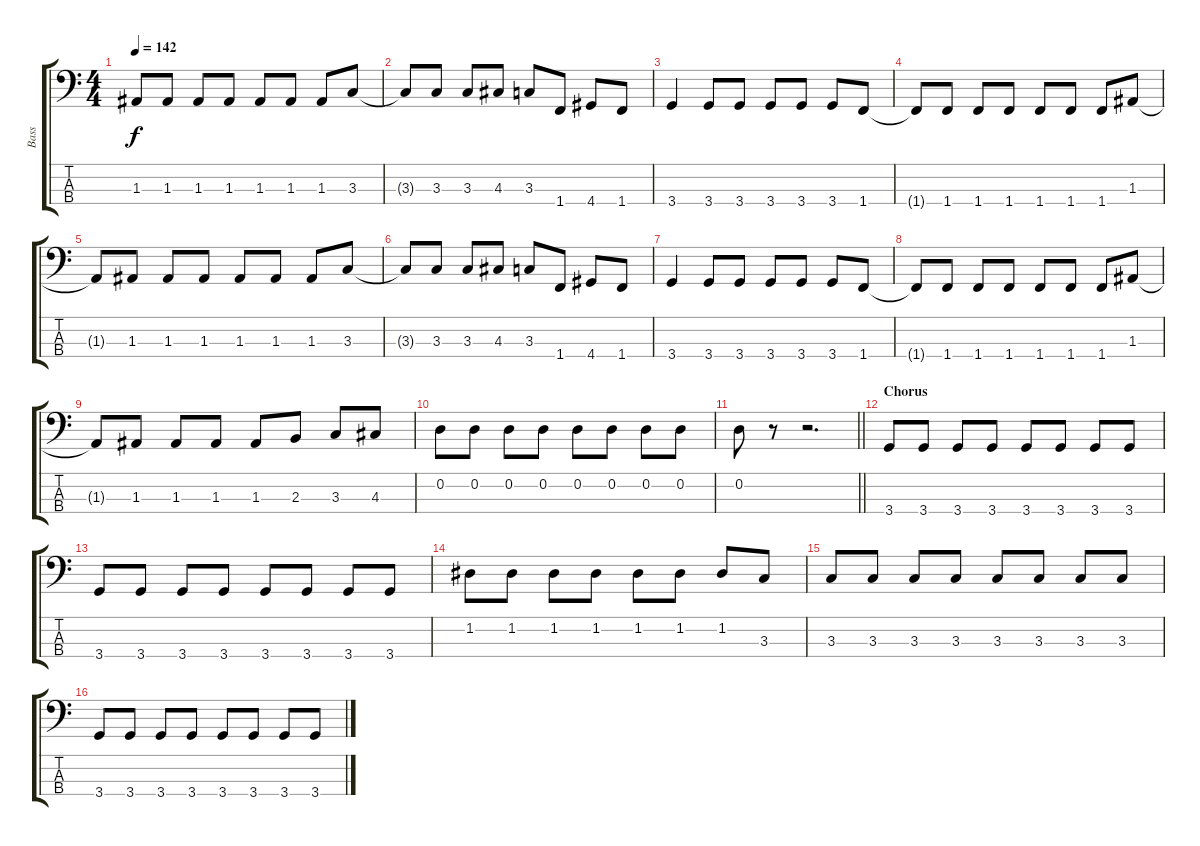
\track ("Bass" "Bass") {instrument electricbasspick}
\staff {score tabs}
\tuning (G2 D2 A1 E1) {hide}
\ts (4 4)
\tempo 142
\clef f4
\ks c
1.3{t}.8{dy f} 1.3.8 1.3.8 1.3.8 1.3.8 1.3.8 1.3.8 3.3.8 |
3.3{t}.8 3.3.8 3.3.8 4.3.8 3.3.8 1.4.8 4.4.8 1.4.8 |
3.4.4 3.4.8 3.4.8 3.4.8 3.4.8 3.4.8 1.4.8 |
1.4{t}.8 1.4.8 1.4.8 1.4.8 1.4.8 1.4.8 1.4.8 1.3.8 |
1.3{t}.8 1.3.8 1.3.8 1.3.8 1.3.8 1.3.8 1.3.8 3.3.8 |
3.3{t}.8 3.3.8 3.3.8 4.3.8 3.3.8 1.4.8 4.4.8 1.4.8 |
3.4.4 3.4.8 3.4.8 3.4.8 3.4.8 3.4.8 1.4.8 |
1.4{t}.8 1.4.8 1.4.8 1.4.8 1.4.8 1.4.8 1.4.8 1.3.8 |
1.3{t}.8 1.3.8 1.3.8 1.3.8 1.3.8 2.3.8 3.3.8 4.3.8 |
0.2.8 0.2.8 0.2.8 0.2.8 0.2.8 0.2.8 0.2.8 0.2.8 |
\barLineRight lightlight
0.2.8 r.8 r.2{d} |
\section ("" "Chorus")
3.4.8 3.4.8 3.4.8 3.4.8 3.4.8 3.4.8 3.4.8 3.4.8 |
3.4.8 3.4.8 3.4.8 3.4.8 3.4.8 3.4.8 3.4.8 3.4.8 |
1.2.8 1.2.8 1.2.8 1.2.8 1.2.8 1.2.8 1.2.8 3.3.8 |
3.3.8 3.3.8 3.3.8 3.3.8 3.3.8 3.3.8 3.3.8 3.3.8 |
3.4.8 3.4.8 3.4.8 3.4.8 3.4.8 3.4.8 3.4.8 3.4.8
